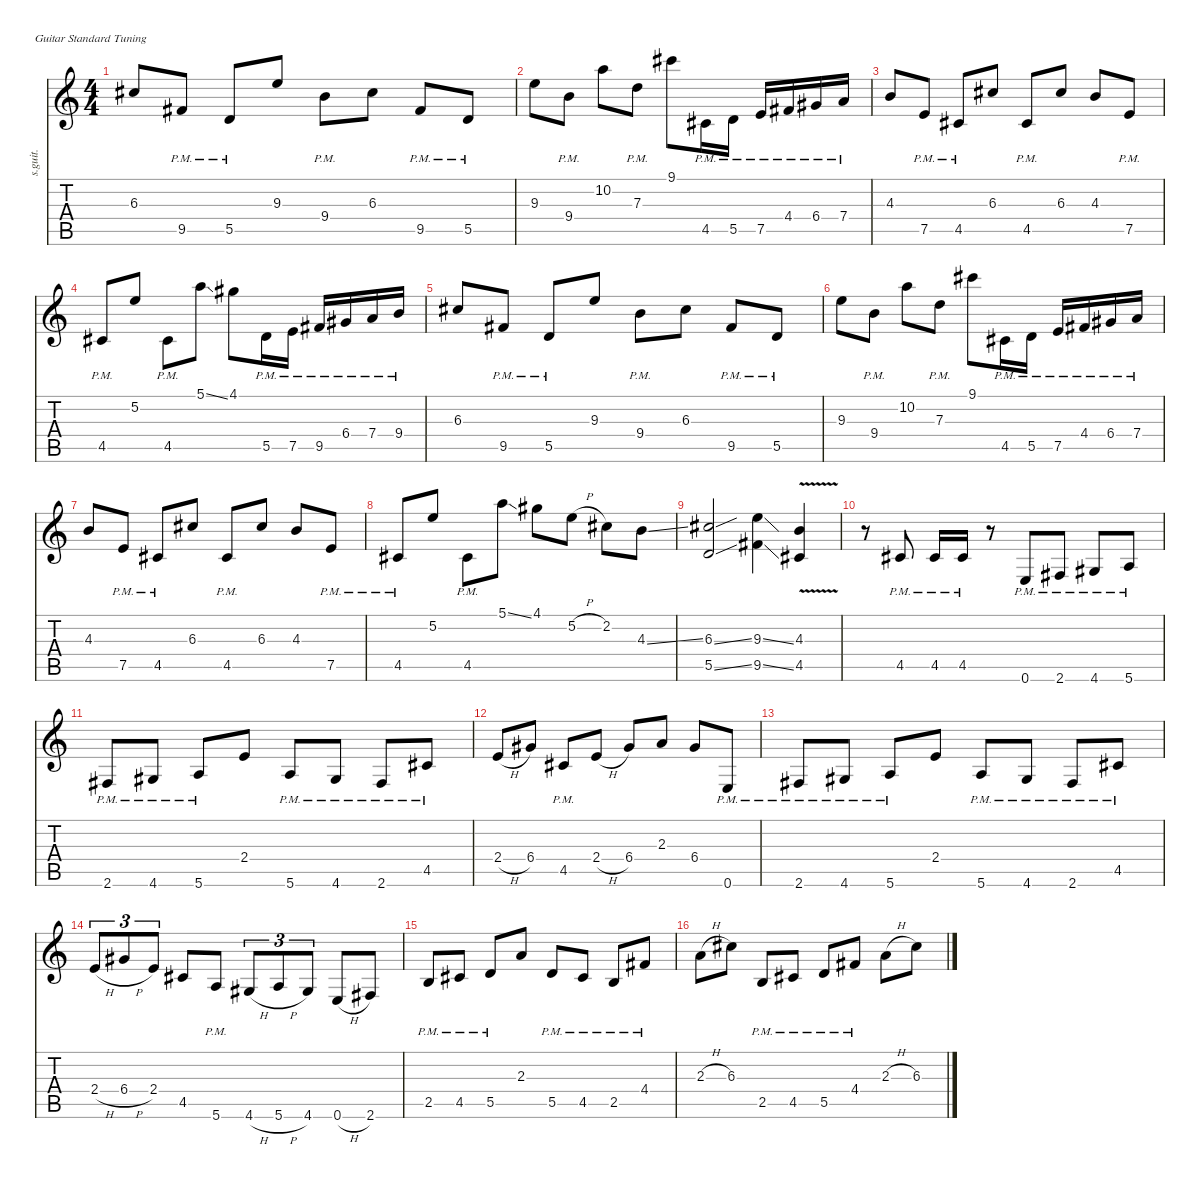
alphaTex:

\defaultSystemsLayout 4
\hideDynamics
\bracketExtendMode nobrackets
\track ("Mario" "s.guit.") {instrument electricguitarclean}
\staff {score tabs}
\tuning (E4 B3 G3 D3 A2 E2)
\ts (4 4)
\tempo (185 hide)
\clef g2
\ks c
6.3{acc #}.8{dy mf} 9.5{pm acc #}.8 5.5{pm}.8 9.3.8 9.4{pm}.8 6.3{acc #}.8 9.5{pm acc #}.8 5.5{pm}.8 |
9.3.8 9.4{pm}.8 10.2.8 7.3{pm}.8 9.1{acc #}.8 4.5{pm acc #}.16 5.5{pm}.16 7.5{pm}.16 4.4{pm acc #}.16 6.4{pm acc #}.16 7.4{pm}.16 |
4.3.8 7.5{pm}.8 4.5{pm acc #}.8 6.3{acc #}.8 4.5{pm acc #}.8 6.3{acc #}.8 4.3.8 7.5{pm}.8 |
4.5{pm acc #}.8 5.2.8 4.5{pm acc #}.8 5.1{ss}.8 4.1{acc #}.8 5.5{pm}.16 7.5{pm}.16 9.5{pm acc #}.16 6.4{pm acc #}.16 7.4{pm}.16 9.4{pm}.16 |
6.3{acc #}.8 9.5{pm acc #}.8 5.5{pm}.8 9.3.8 9.4{pm}.8 6.3{acc #}.8 9.5{pm acc #}.8 5.5{pm}.8 |
9.3.8 9.4{pm}.8 10.2.8 7.3{pm}.8 9.1{acc #}.8 4.5{pm acc #}.16 5.5{pm}.16 7.5{pm}.16 4.4{pm acc #}.16 6.4{pm acc #}.16 7.4{pm}.16 |
4.3.8 7.5{pm}.8 4.5{pm acc #}.8 6.3{acc #}.8 4.5{pm acc #}.8 6.3{acc #}.8 4.3.8 7.5{pm}.8 |
4.5{pm acc #}.8 5.2.8 4.5{pm acc #}.8 5.1{ss}.8 4.1{acc #}.8 5.2{h}.8 2.2{acc #}.8 4.3{ss}.8 |
(6.3{ss acc #} 5.5{ss}).2 (9.3{ss} 9.5{ss acc #}).4 (4.3{v} 4.5{v acc #}).4 |
r.8 4.5{pm acc #}.8 4.5{pm acc #}.16 4.5{pm acc #}.16 r.8 0.6{pm}.8 2.6{pm acc #}.8 4.6{pm acc #}.8 5.6{pm}.8 |
2.6{pm acc #}.8 4.6{pm acc #}.8 5.6{pm}.8 2.4.8 5.6{pm}.8 4.6{pm acc #}.8 2.6{pm acc #}.8 4.5{pm acc #}.8 |
2.4{h}.8 6.4{acc #}.8 4.5{pm acc #}.8 2.4{h}.8 6.4{acc #}.8 2.3.8 6.4{acc #}.8 0.6{pm}.8 |
2.6{pm acc #}.8 4.6{pm acc #}.8 5.6{pm}.8 2.4.8 5.6{pm}.8 4.6{pm acc #}.8 2.6{pm acc #}.8 4.5{pm acc #}.8 |
2.4{h}.8{tu (3 2)} 6.4{h acc #}.8{tu (3 2)} 2.4.8{tu (3 2)} 4.5{acc #}.8 5.6{pm}.8 4.6{h acc #}.8{tu (3 2)} 5.6{h}.8{tu (3 2)} 4.6{acc #}.8{tu (3 2)} 0.6{h}.8 2.6{acc #}.8 |
2.5{pm}.8 4.5{pm acc #}.8 5.5{pm}.8 2.3.8 5.5{pm}.8 4.5{pm acc #}.8 2.5{pm}.8 4.4{pm acc #}.8 |
2.3{h}.8 6.3{acc #}.8 2.5{pm}.8 4.5{pm acc #}.8 5.5{pm}.8 4.4{pm acc #}.8 2.3{h}.8 6.3{acc #}.8
